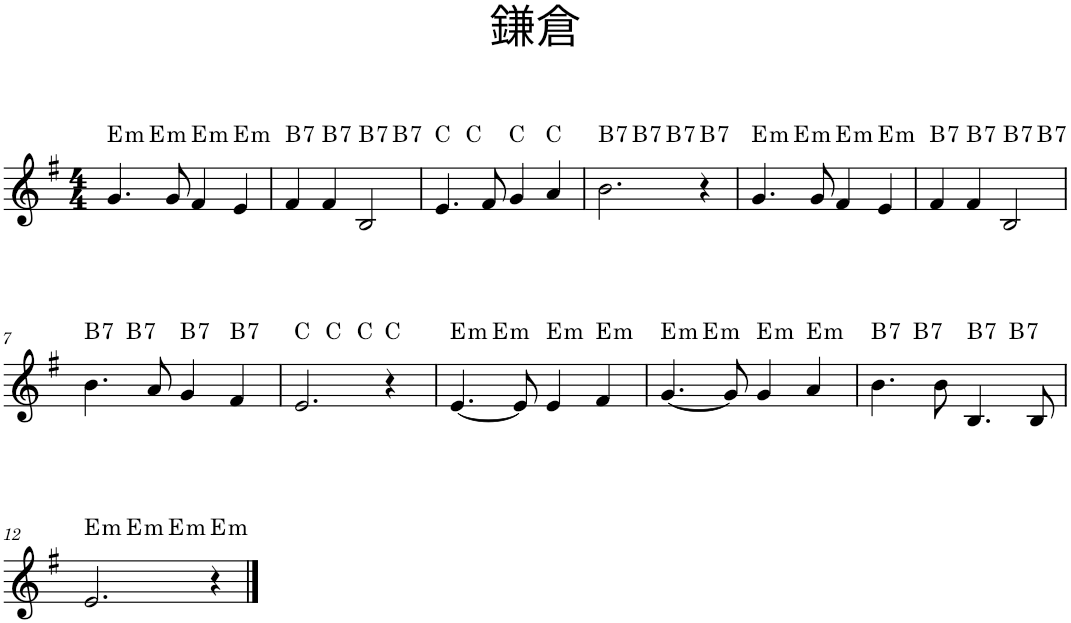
**kern	**harte
*part1	*part1
*staff1	*
*I"Piano	*
*I'Pno.	*
*clefG2	*
*k[f#]	*
*M4/4	*
=1	=1
!	!LO:H:kt=m
*^	*
4.g/	4ryy	E:min
!	!	!LO:H:kt=m
.	2.ryy	E:min
8g/	.	.
!	!	!LO:H:kt=m
4f#/	.	E:min
!	!	!LO:H:kt=m
4e/	.	E:min
=2	=2	=2
!	!	!LO:H:kt=7
4f#/	2.ryy	B:7
!	!	!LO:H:kt=7
4f#/	.	B:7
!	!	!LO:H:kt=7
2B/	.	B:7
!	!	!LO:H:kt=7
.	4ryy	B:7
=3	=3	=3
4.e/	4ryy	C:maj
.	2.ryy	C:maj
8f#/	.	.
4g/	.	C:maj
4a/	.	C:maj
=4	=4	=4
!	!	!LO:H:kt=7
*	*^	*
2.b\	4ryy	2ryy	B:7
!	!	!	!LO:H:kt=7
.	2.ryy	.	B:7
!	!	!	!LO:H:kt=7
.	.	2ryy	B:7
!	!	!	!LO:H:kt=7
4r	.	.	B:7
=5	=5	=5	=5
!	!	!	!LO:H:kt=m
*	*v	*v	*
4.g/	4ryy	E:min
!	!	!LO:H:kt=m
.	2.ryy	E:min
8g/	.	.
!	!	!LO:H:kt=m
4f#/	.	E:min
!	!	!LO:H:kt=m
4e/	.	E:min
=6	=6	=6
!	!	!LO:H:kt=7
4f#/	2.ryy	B:7
!	!	!LO:H:kt=7
4f#/	.	B:7
!	!	!LO:H:kt=7
2B/	.	B:7
!	!	!LO:H:kt=7
.	4ryy	B:7
!!LO:LB:g=z	!!
=7	=7	=7
!	!	!LO:H:kt=7
4.b\	4ryy	B:7
!	!	!LO:H:kt=7
.	2.ryy	B:7
8a/	.	.
!	!	!LO:H:kt=7
4g/	.	B:7
!	!	!LO:H:kt=7
4f#/	.	B:7
=8	=8	=8
*	*^	*
2.e/	4ryy	2ryy	C:maj
.	2.ryy	.	C:maj
.	.	2ryy	C:maj
4r	.	.	C:maj
=9	=9	=9	=9
!	!	!	!LO:H:kt=m
*	*v	*v	*
[<4.e/	4ryy	E:min
!	!	!LO:H:kt=m
.	2.ryy	E:min
8e/]	.	.
!	!	!LO:H:kt=m
4e/	.	E:min
!	!	!LO:H:kt=m
4f#/	.	E:min
=10	=10	=10
!	!	!LO:H:kt=m
[<4.g/	4ryy	E:min
!	!	!LO:H:kt=m
.	2.ryy	E:min
8g/]	.	.
!	!	!LO:H:kt=m
4g/	.	E:min
!	!	!LO:H:kt=m
4a/	.	E:min
=11	=11	=11
!	!	!LO:H:kt=7
*	*^	*
4.b\	4ryy	2.ryy	B:7
!	!	!	!LO:H:kt=7
.	2.ryy	.	B:7
8b\	.	.	.
!	!	!	!LO:H:kt=7
4.B/	.	.	B:7
!	!	!	!LO:H:kt=7
.	.	4ryy	B:7
8B/	.	.	.
!!LO:LB:g=z	!!	!!
=12	=12	=12	=12
!	!	!	!LO:H:kt=m
2.e/	4ryy	2ryy	E:min
!	!	!	!LO:H:kt=m
.	2.ryy	.	E:min
!	!	!	!LO:H:kt=m
.	.	2ryy	E:min
!	!	!	!LO:H:kt=m
4r	.	.	E:min
*v	*v	*v	*
==	==
*-	*-
